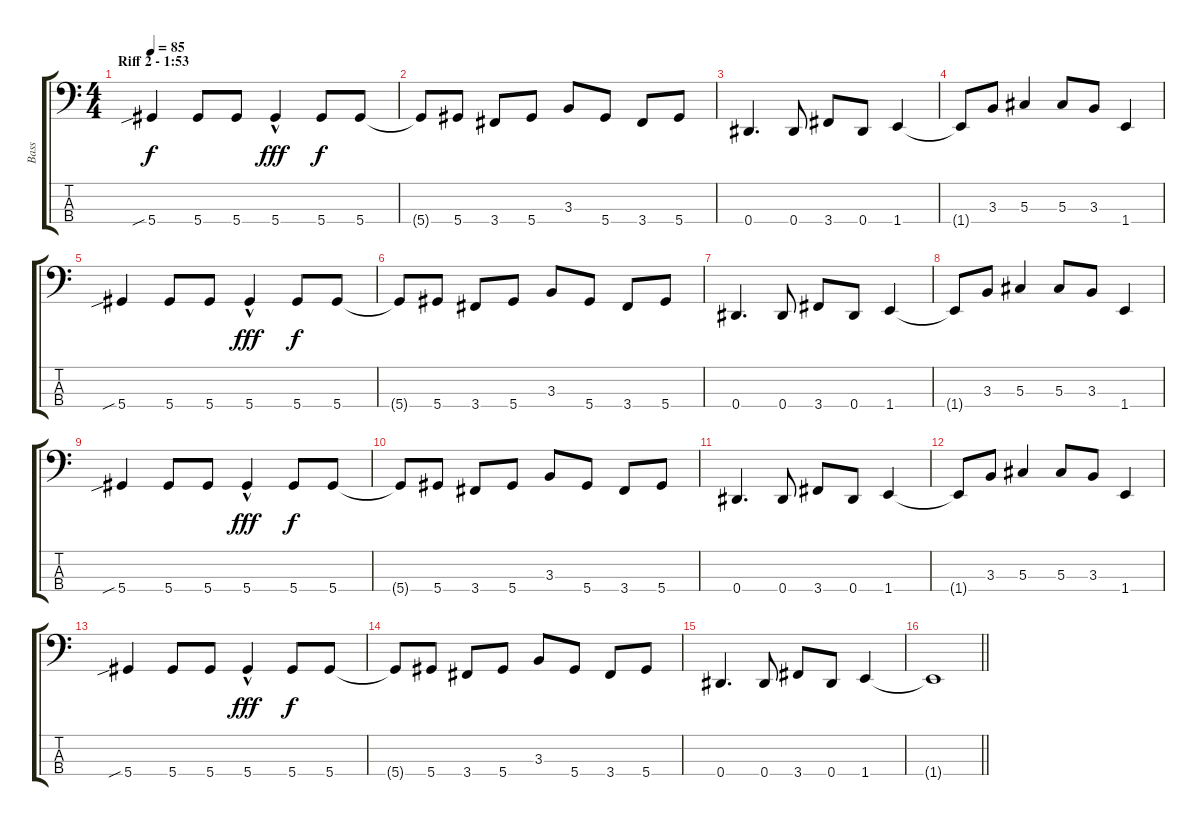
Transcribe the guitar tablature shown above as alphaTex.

\track ("Bass" "Bass") {instrument electricbassfinger bank 255}
\staff {score tabs}
\tuning (Gb2 Db2 Ab1 Eb1) {hide}
\ts (4 4)
\section ("" "Riff 2 - 1:53")
\tempo 85
\clef f4
\ks c
5.4{sib}.4{dy f} 5.4.8 5.4.8 5.4{hac}.4{dy fff} 5.4.8{dy f} 5.4.8 |
5.4{t}.8 5.4.8 3.4.8 5.4.8 3.3.8 5.4.8 3.4.8 5.4.8 |
0.4.4{d} 0.4.8 3.4.8 0.4.8 1.4.4 |
1.4{t}.8 3.3.8 5.3.4 5.3.8 3.3.8 1.4.4 |
5.4{sib}.4 5.4.8 5.4.8 5.4{hac}.4{dy fff} 5.4.8{dy f} 5.4.8 |
5.4{t}.8 5.4.8 3.4.8 5.4.8 3.3.8 5.4.8 3.4.8 5.4.8 |
0.4.4{d} 0.4.8 3.4.8 0.4.8 1.4.4 |
1.4{t}.8 3.3.8 5.3.4 5.3.8 3.3.8 1.4.4 |
5.4{sib}.4 5.4.8 5.4.8 5.4{hac}.4{dy fff} 5.4.8{dy f} 5.4.8 |
5.4{t}.8 5.4.8 3.4.8 5.4.8 3.3.8 5.4.8 3.4.8 5.4.8 |
0.4.4{d} 0.4.8 3.4.8 0.4.8 1.4.4 |
1.4{t}.8 3.3.8 5.3.4 5.3.8 3.3.8 1.4.4 |
5.4{sib}.4 5.4.8 5.4.8 5.4{hac}.4{dy fff} 5.4.8{dy f} 5.4.8 |
5.4{t}.8 5.4.8 3.4.8 5.4.8 3.3.8 5.4.8 3.4.8 5.4.8 |
0.4.4{d} 0.4.8 3.4.8 0.4.8 1.4.4 |
\barLineRight lightlight
1.4{t}.1
